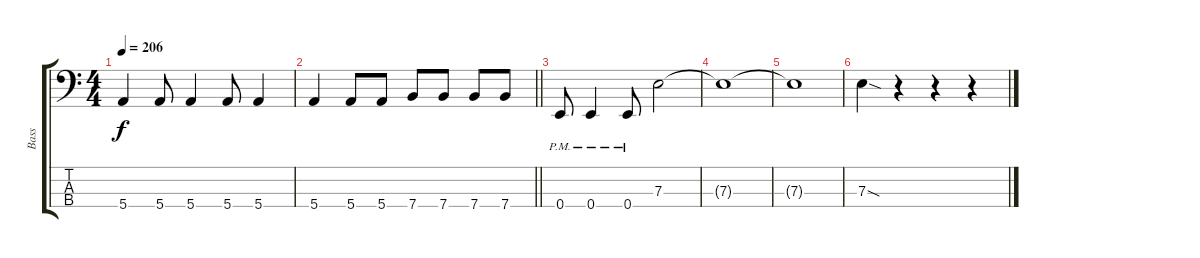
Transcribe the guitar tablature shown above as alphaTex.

\track ("Bass" "Bass") {instrument electricbasspick}
\staff {score tabs}
\tuning (G2 D2 A1 E1) {hide}
\ts (4 4)
\tempo 206
\clef f4
\ks c
5.4.4{dy f} 5.4.8 5.4.4 5.4.8 5.4.4 |
\barLineRight lightlight
5.4.4 5.4.8 5.4.8 7.4.8 7.4.8 7.4.8 7.4.8 |
0.4{pm}.8 0.4{pm}.4 0.4{pm}.8 7.3.2 |
7.3{t}.1 |
7.3{t}.1 |
7.3{sod}.4 r.4 r.4 r.4
